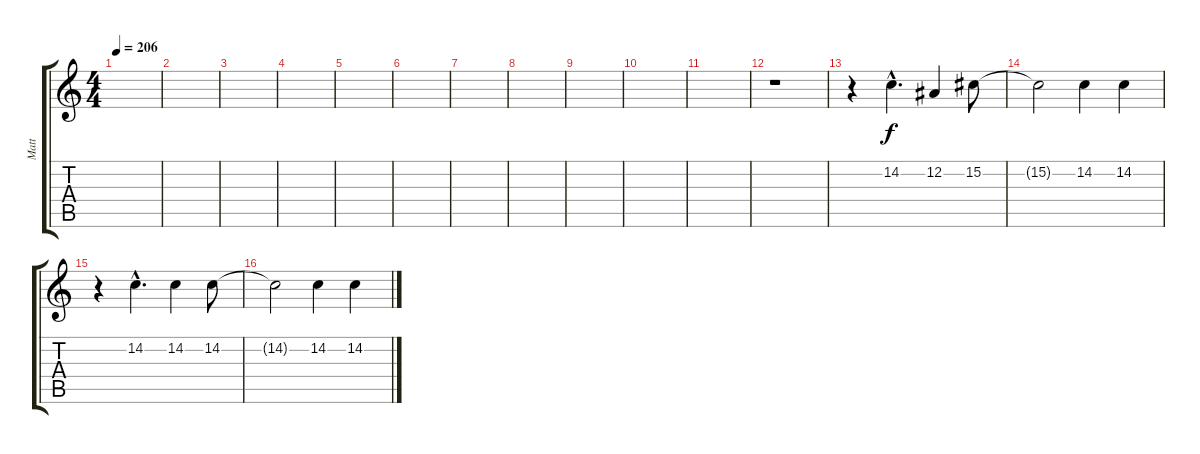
\track ("Matt" "Matt") {instrument lead1square}
\staff {score tabs}
\tuning (Eb4 Bb3 Gb3 Db3 Ab2 Eb2) {hide}
\ts (4 4)
\tempo 206
\clef g2
\ks c
|
|
|
|
|
|
|
|
|
|
|
r.1 |
r.4 14.2{hac}.4{d} 12.2.4 15.2.8 |
15.2{t}.2 14.2.4 14.2.4 |
r.4 14.2{hac}.4{d} 14.2.4 14.2.8 |
14.2{t}.2 14.2.4 14.2.4
